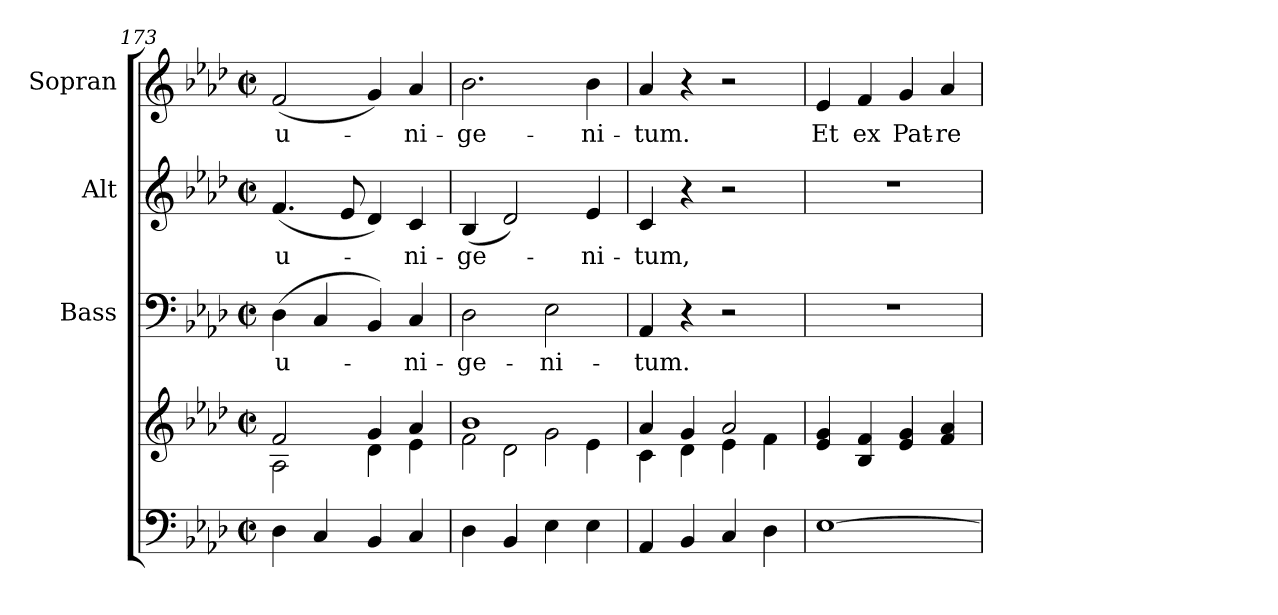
**kern	**kern	**kern	**text	**kern	**text	**kern	**text
*part4	*part4	*part3	*part3	*part2	*part2	*part1	*part1
*staff5	*staff4	*staff3	*staff3	*staff2	*staff2	*staff1	*staff1
*	*	*I"Bass	*	*I"Alt	*	*I"Sopran	*
*	*	*I'B.	*	*I'A.	*	*I'S.	*
*clefF4	*clefG2	*clefF4	*	*clefG2	*	*clefG2	*
*k[b-e-a-d-]	*k[b-e-a-d-]	*k[b-e-a-d-]	*	*k[b-e-a-d-]	*	*k[b-e-a-d-]	*
*A-:	*A-:	*A-:	*	*A-:	*	*A-:	*
*M2/2	*M2/2	*M2/2	*	*M2/2	*	*M2/2	*
*met(c|)	*met(c|)	*met(c|)	*	*met(c|)	*	*met(c|)	*
=173	=173	=173	=173	=173	=173	=173	=173
*	*^	*	*	*	*	*	*
!	!	!	!	!LO:LY:b	!	!LO:LY:b	!	!LO:LY:b
4D-\	2f/	2A-\	(>4D-\	u-	(<4.f/	u-	(<2f/	u-
4C/	.	.	4C/	.	.	.	.	.
.	.	.	.	.	8e-/	.	.	.
4BB-/	4g/	4d-\	4BB-/)	.	4d-/)	.	4g/)	.
!	!	!	!	!LO:LY:b	!	!LO:LY:b	!	!LO:LY:b
4C/	4a-/	4e-\	4C/	-ni-	4c/	-ni-	4a-/	-ni-
=174	=174	=174	=174	=174	=174	=174	=174	=174
*	*	*^	*	*	*	*	*	*
!	!	!	!	!	!LO:LY:b	!	!LO:LY:b	!	!LO:LY:b
4D-\	1b-	2f\	4ryy	2D-\	-ge-	(<4B-/	-ge-	2.b-\	-ge-
4BB-/	.	.	2d-\	.	.	2d-/)	.	.	.
!	!	!	!	!	!LO:LY:b	!	!	!	!
4E-\	.	2g\	.	2E-\	-ni-	.	.	.	.
!	!	!	!	!	!	!	!LO:LY:b	!	!LO:LY:b
4E-\	.	.	4e-\	.	.	4e-/	-ni-	4b-\	-ni-
=175	=175	=175	=175	=175	=175	=175	=175	=175	=175
!	!	!	!	!	!LO:LY:b	!	!LO:LY:b	!	!LO:LY:b
*	*	*v	*v	*	*	*	*	*	*
4AA-/	4a-/	4c\	4AA-/	-tum.	4c/	-tum,	4a-/	-tum.
4BB-/	4g/	4d-\	4r	.	4r	.	4r	.
4C/	2a-/	4e-\	2r	.	2r	.	2r	.
4D-\	.	4f\	.	.	.	.	.	.
!!LO:LB:g=z
=176	=176	=176	=176	=176	=176	=176	=176	=176
!	!	!	!	!	!	!	!	!LO:LY:b
*	*v	*v	*	*	*	*	*	*
[1E-	4e-/ 4g/	1r	.	1r	.	4e-/	Et
!	!	!	!	!	!	!	!LO:LY:b
.	4B-/ 4f/	.	.	.	.	4f/	ex
!	!	!	!	!	!	!	!LO:LY:b
.	4e-/ 4g/	.	.	.	.	4g/	Pat-
!	!	!	!	!	!	!	!LO:LY:b
.	4f/ 4a-/	.	.	.	.	4a-/	-re
=	=	=	=	=	=	=	=
*-	*-	*-	*-	*-	*-	*-	*-
